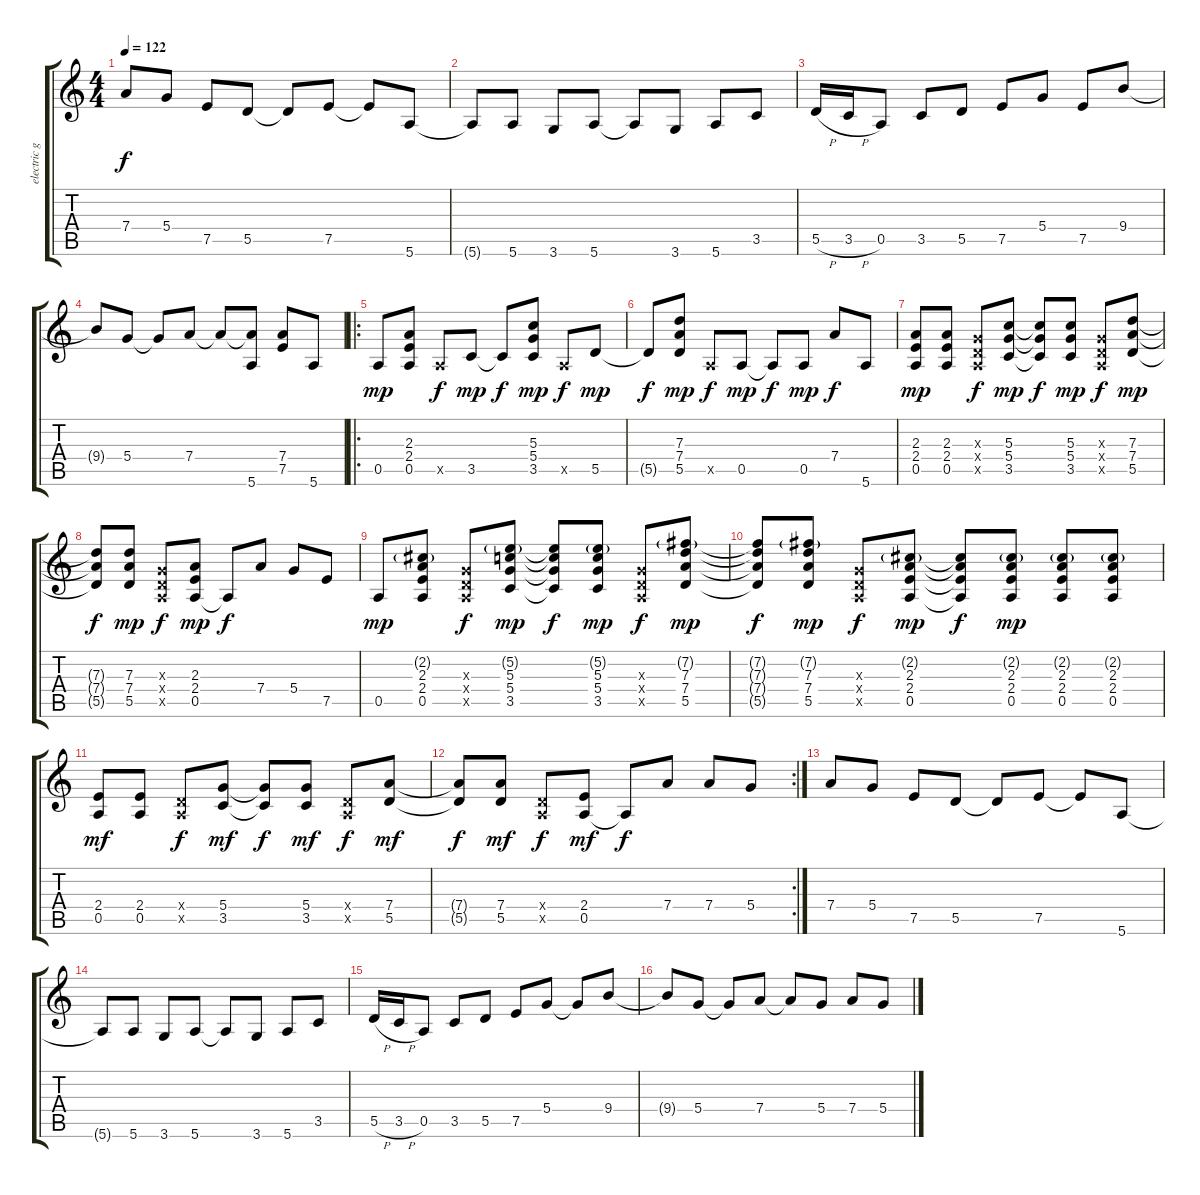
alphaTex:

\track ("electric guitar" "electric g") {instrument electricguitarclean}
\staff {score tabs}
\tuning (E4 B3 G3 D3 A2 E2) {hide}
\ts (4 4)
\tempo 122
\clef g2
\ks c
7.4.8{dy f} 5.4.8 7.5.8 5.5.8 5.5{t}.8 7.5.8 7.5{t}.8 5.6.8 |
5.6{t}.8 5.6.8 3.6.8 5.6.8 5.6{t}.8 3.6.8 5.6.8 3.5.8 |
5.5{h}.16 3.5{h}.16 0.5.8 3.5.8 5.5.8 7.5.8 5.4.8 7.5.8 9.4.8 |
9.4{t}.8 5.4.8 5.4{t}.8 7.4.8 7.4{t}.8 (7.4{t} 5.6).8 (7.4 7.5).8 5.6.8 |
\ro
0.5.8{dy mp} (2.3 2.4 0.5).8 0.5{x}.8{dy f} 3.5.8{dy mp} 3.5{t}.8{dy f} (5.3 5.4 3.5).8{dy mp} 0.5{x}.8{dy f} 5.5.8{dy mp} |
5.5{t}.8{dy f} (7.3 7.4 5.5).8{dy mp} 0.5{x}.8{dy f} 0.5.8{dy mp} 0.5{t}.8{dy f} 0.5.8{dy mp} 7.4.8{dy f} 5.6.8 |
(2.3 2.4 0.5).8{dy mp} (2.3 2.4 0.5).8 (0.3{x} 0.4{x} 0.5{x}).8{dy f} (5.3 5.4 3.5).8{dy mp} (5.3{t} 5.4{t} 3.5{t}).8{dy f} (5.3 5.4 3.5).8{dy mp} (0.3{x} 0.4{x} 0.5{x}).8{dy f} (7.3 7.4 5.5).8{dy mp} |
(7.3{t} 7.4{t} 5.5{t}).8{dy f} (7.3 7.4 5.5).8{dy mp} (0.3{x} 0.4{x} 0.5{x}).8{dy f} (2.3 2.4 0.5).8{dy mp} 0.5{t}.8{dy f} 7.4.8 5.4.8 7.5.8 |
0.5.8{dy mp} (2.2{g} 2.3 2.4 0.5).8 (0.3{x} 0.4{x} 0.5{x}).8{dy f} (5.2{g} 5.3 5.4 3.5).8{dy mp} (5.2{t} 5.3{t} 5.4{t} 3.5{t}).8{dy f} (5.2{g} 5.3 5.4 3.5).8{dy mp} (0.3{x} 0.4{x} 0.5{x}).8{dy f} (7.2{g} 7.3 7.4 5.5).8{dy mp} |
(7.2{t} 7.3{t} 7.4{t} 5.5{t}).8{dy f} (7.2{g} 7.3 7.4 5.5).8{dy mp} (0.3{x} 0.4{x} 0.5{x}).8{dy f} (2.2{g} 2.3 2.4 0.5).8{dy mp} (2.2{t} 2.3{t} 2.4{t} 0.5{t}).8{dy f} (2.2{g} 2.3 2.4 0.5).8{dy mp} (2.2{g} 2.3 2.4 0.5).8 (2.2{g} 2.3 2.4 0.5).8 |
(2.4 0.5).8{dy mf} (2.4 0.5).8 (0.4{x} 0.5{x}).8{dy f} (5.4 3.5).8{dy mf} (5.4{t} 3.5{t}).8{dy f} (5.4 3.5).8{dy mf} (0.4{x} 0.5{x}).8{dy f} (7.4 5.5).8{dy mf} |
\rc 2
(7.4{t} 5.5{t}).8{dy f} (7.4 5.5).8{dy mf} (0.4{x} 0.5{x}).8{dy f} (2.4 0.5).8{dy mf} 0.5{t}.8{dy f} 7.4.8 7.4.8 5.4.8 |
7.4.8 5.4.8 7.5.8 5.5.8 5.5{t}.8 7.5.8 7.5{t}.8 5.6.8 |
5.6{t}.8 5.6.8 3.6.8 5.6.8 5.6{t}.8 3.6.8 5.6.8 3.5.8 |
5.5{h}.16 3.5{h}.16 0.5.8 3.5.8 5.5.8 7.5.8 5.4.8 5.4{t}.8 9.4.8 |
9.4{t}.8 5.4.8 5.4{t}.8 7.4.8 7.4{t}.8 5.4.8 7.4.8 5.4.8
